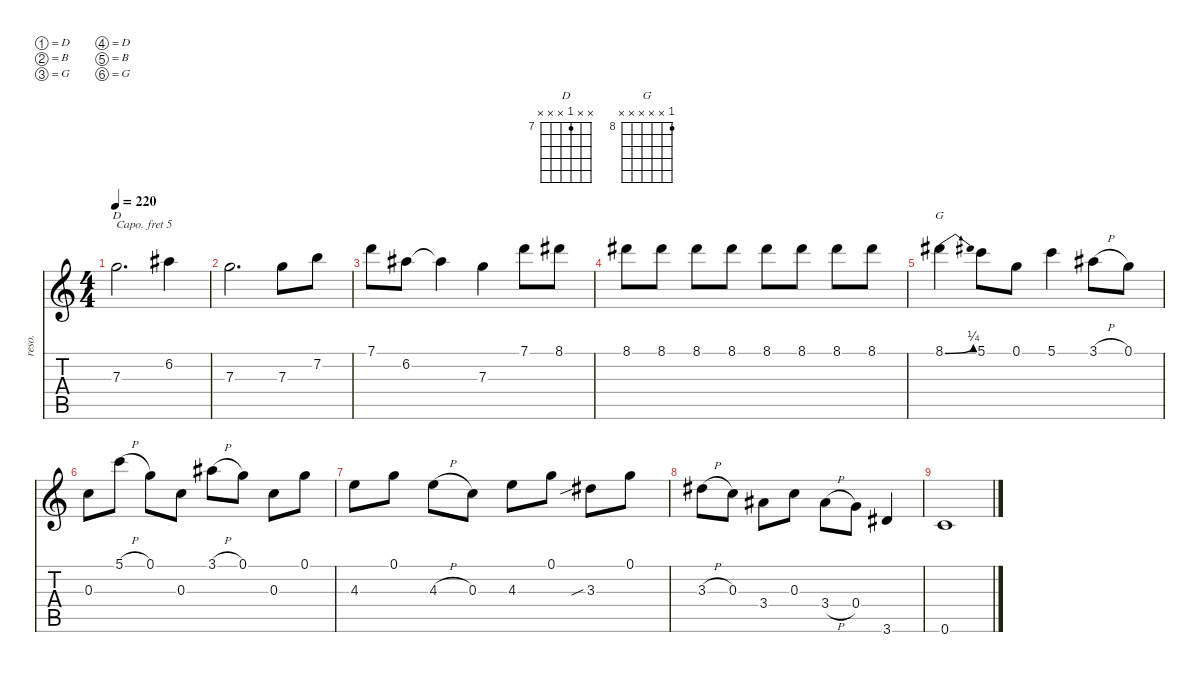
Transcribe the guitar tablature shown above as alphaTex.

\defaultSystemsLayout 4
\hideDynamics
\bracketExtendMode nobrackets
\track ("Resonator" "reso.") {instrument acousticguitarsteel}
\staff {score tabs}
\capo 5
\tuning (D4 B3 G3 D3 B2 G2)
\chord ("D" x x 7 x x x) {firstfret 7 showfingering false}
\chord ("G" 8 x x x x x) {firstfret 8 showfingering false}
\ts (4 4)
\tempo 220
\clef g2
\ks c
7.3.2{d ch "D" dy mf beam Down} 6.2{acc #}.4{beam Down} |
7.3.2{d beam Down} 7.3.8{beam Down} 7.2.8{beam Down} |
7.1.8{beam Down} 6.2{acc #}.8{beam Down} 6.2{t acc #}.4{beam Down} 7.3.4{beam Down} 7.1.8{beam Down} 8.1{acc #}.8{beam Down} |
8.1{acc #}.8{beam Down} 8.1{acc #}.8{beam Down} 8.1{acc #}.8{beam Down} 8.1{acc #}.8{beam Down} 8.1{acc #}.8{beam Down} 8.1{acc #}.8{beam Down} 8.1{acc #}.8{beam Down} 8.1{acc #}.8{beam Down} |
8.1{be (bend 0 0 24.599999999999998 1) acc #}.4{ch "G" beam Down} 5.1.8{beam Down} 0.1.8{beam Down} 5.1.4{beam Down} 3.1{h acc #}.8{beam Down} 0.1.8{beam Down} |
0.3.8{beam Down} 5.1{h}.8{beam Down} 0.1.8{beam Down} 0.3.8{beam Down} 3.1{h acc #}.8{beam Down} 0.1.8{beam Down} 0.3.8{beam Down} 0.1.8{beam Down} |
4.3.8{beam Down} 0.1.8{beam Down} 4.3{h}.8{beam Down} 0.3.8{beam Down} 4.3.8{beam Down} 0.1.8{beam Down} 3.3{sib acc #}.8{beam Down} 0.1.8{beam Down} |
3.3{h acc #}.8{beam Down} 0.3.8{beam Down} 3.4{acc #}.8{beam Down} 0.3.8{beam Down} 3.4{h acc #}.8{beam Down} 0.4.8{beam Down} 3.6{acc #}.4{beam Up} |
0.6.1{beam Up}
